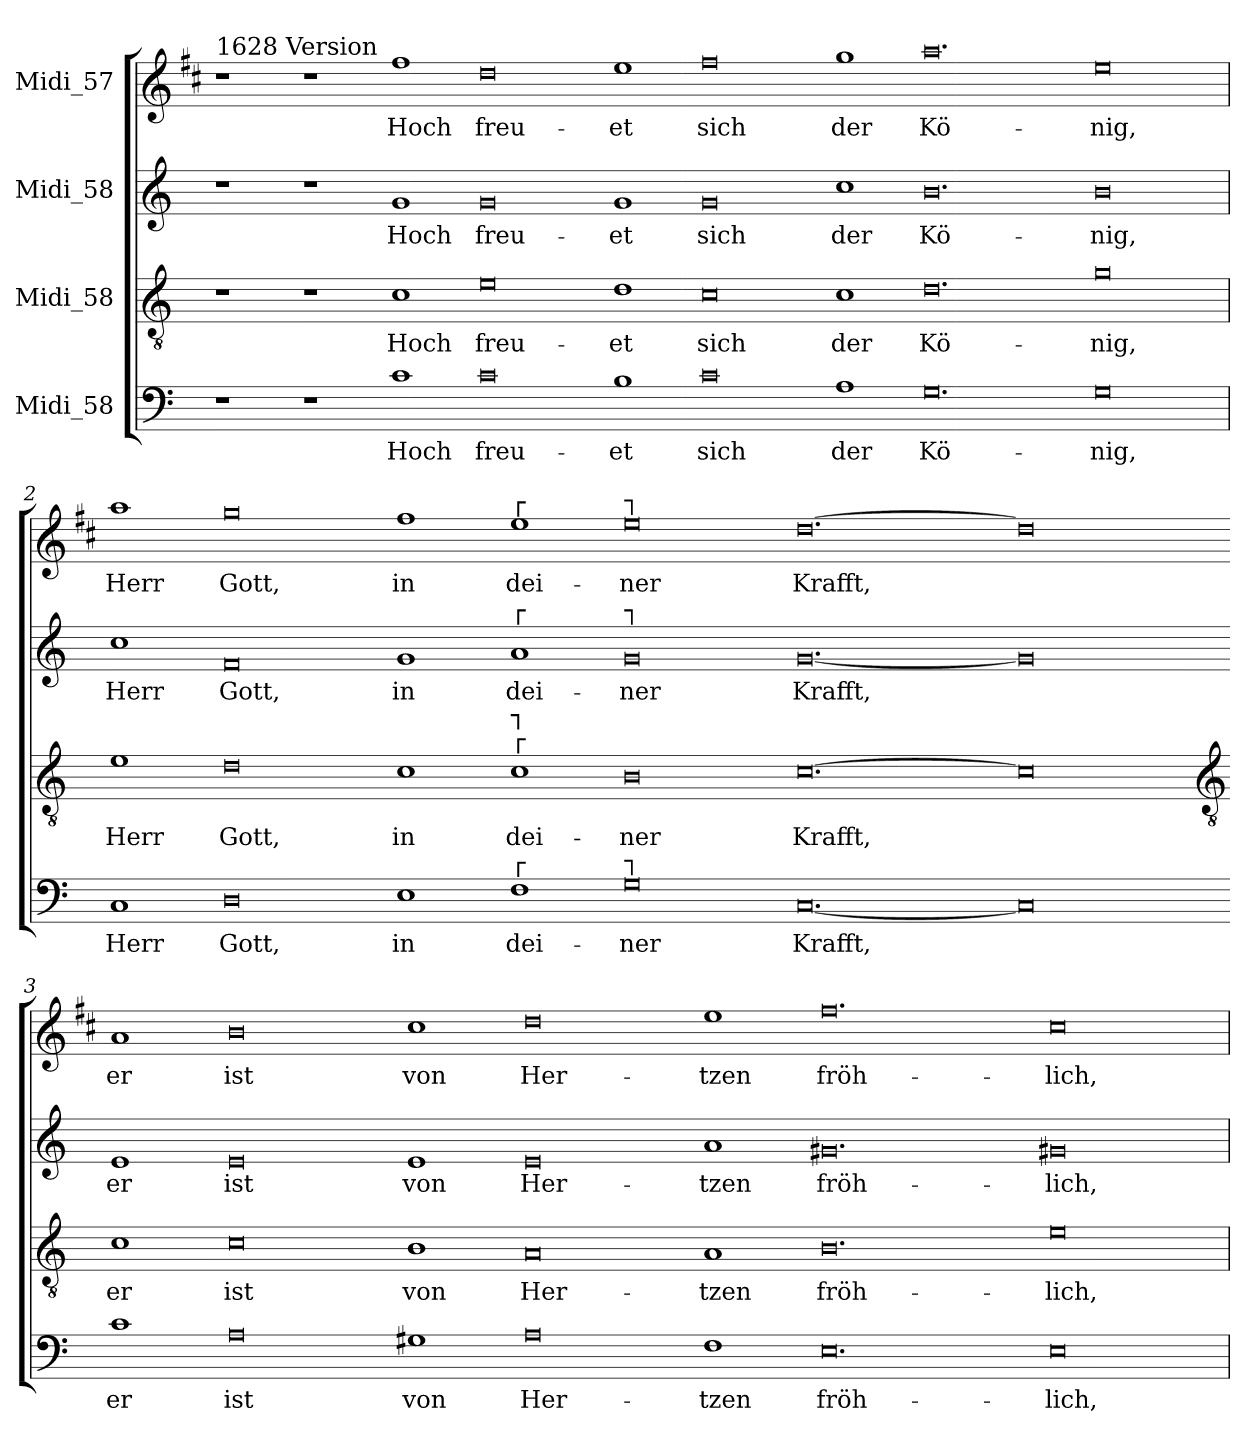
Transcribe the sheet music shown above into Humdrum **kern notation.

**kern	**text	**kern	**text	**kern	**text	**kern	**text
*part4	*part4	*part3	*part3	*part2	*part2	*part1	*part1
*staff4	*staff4	*staff3	*staff3	*staff2	*staff2	*staff1	*staff1
*I"Midi_58	*	*I"Midi_58	*	*I"Midi_58	*	*I"Midi_57	*
*clefF4	*	*clefGv2	*	*clefG2	*	*clefG2	*
*	*	*	*	*	*	*ITrd1c2	*
*k[]	*	*k[]	*	*k[]	*	*k[]	*
*C:	*	*C:	*	*C:	*	*C:	*
=1	=1	=1	=1	=1	=1	=1	=1
!	!	!	!	!	!	!LO:TX:a:t=1628 Version	!
1r	.	1r	.	1r	.	1r	.
1r	.	1r	.	1r	.	1r	.
!	!LO:LY:b	!	!LO:LY:b	!	!LO:LY:b	!	!LO:LY:b
1c	Hoch	1c	Hoch	1g	Hoch	1ee	Hoch
!	!LO:LY:b	!	!LO:LY:b	!	!LO:LY:b	!	!LO:LY:b
0c	freu-	0e	freu-	0g	freu-	0cc	freu-
!	!LO:LY:b	!	!LO:LY:b	!	!LO:LY:b	!	!LO:LY:b
1B	-et	1d	-et	1g	-et	1dd	-et
!	!LO:LY:b	!	!LO:LY:b	!	!LO:LY:b	!	!LO:LY:b
0c	sich	0c	sich	0g	sich	0ee	sich
!	!LO:LY:b	!	!LO:LY:b	!	!LO:LY:b	!	!LO:LY:b
1A	der	1c	der	1cc	der	1ff	der
!	!LO:LY:b	!	!LO:LY:b	!	!LO:LY:b	!	!LO:LY:b
0.G	Kö-	0.d	Kö-	0.b	Kö-	0.gg	Kö-
!	!LO:LY:b	!	!LO:LY:b	!	!LO:LY:b	!	!LO:LY:b
0G	-nig,	0g	-nig,	0b	-nig,	0dd	-nig,
=2	=2	=2	=2	=2	=2	=2	=2
!	!LO:LY:b	!	!LO:LY:b	!	!LO:LY:b	!	!LO:LY:b
1C	Herr	1e	Herr	1cc	Herr	1gg	Herr
!	!LO:LY:b	!	!LO:LY:b	!	!LO:LY:b	!	!LO:LY:b
0D	Gott,	0d	Gott,	0f	Gott,	0ff	Gott,
!	!LO:LY:b	!	!LO:LY:b	!	!LO:LY:b	!	!LO:LY:b
1E	in	1c	in	1g	in	1ee	in
!	!	!	!	!	!	!LO:TX:a:t=┌	!
!	!	!	!	!LO:TX:a:t=┌	!	!	!
!	!	!LO:TX:a:t=┌	!	!	!	!	!
!	!	!LO:TX:a:t=┐	!	!	!	!	!
!LO:TX:a:t=┌	!	!	!	!	!	!	!
!	!LO:LY:b	!	!LO:LY:b	!	!LO:LY:b	!	!LO:LY:b
1F	dei-	1c	dei-	1a	dei-	1dd	dei-
!	!	!	!	!	!	!LO:TX:a:t=┐	!
!	!	!	!	!LO:TX:a:t=┐	!	!	!
!LO:TX:a:t=┐	!	!	!	!	!	!	!
!	!LO:LY:b	!	!LO:LY:b	!	!LO:LY:b	!	!LO:LY:b
0G	-ner	0B	-ner	0g	-ner	0dd	-ner
!	!LO:LY:b	!	!LO:LY:b	!	!LO:LY:b	!	!LO:LY:b
[0.C	Krafft,	[0.c	Krafft,	[0.g	Krafft,	[0.cc	Krafft,
0C]	.	0c]	.	0g]	.	0cc]	.
!!LO:LB:g=z
=3-	=3-	=3-	=3-	=3-	=3-	=3-	=3-
*	*	*clefGv2	*	*	*	*	*
!	!LO:LY:b	!	!LO:LY:b	!	!LO:LY:b	!	!LO:LY:b
1c	er	1c	er	1e	er	1g	er
!	!LO:LY:b	!	!LO:LY:b	!	!LO:LY:b	!	!LO:LY:b
0A	ist	0c	ist	0e	ist	0a	ist
!	!LO:LY:b	!	!LO:LY:b	!	!LO:LY:b	!	!LO:LY:b
1G#X	von	1B	von	1e	von	1b	von
!	!LO:LY:b	!	!LO:LY:b	!	!LO:LY:b	!	!LO:LY:b
0A	Her-	0A	Her-	0e	Her-	0cc	Her-
!	!LO:LY:b	!	!LO:LY:b	!	!LO:LY:b	!	!LO:LY:b
1F	-tzen	1A	-tzen	1a	-tzen	1dd	-tzen
!	!LO:LY:b	!	!LO:LY:b	!	!LO:LY:b	!	!LO:LY:b
0.E	fröh-	0.B	fröh-	0.g#X	fröh-	0.ee	fröh-
!	!LO:LY:b	!	!LO:LY:b	!	!LO:LY:b	!	!LO:LY:b
0E	-lich,	0e	-lich,	0g#X	-lich,	0b	-lich,
=	=	=	=	=	=	=	=
*-	*-	*-	*-	*-	*-	*-	*-
